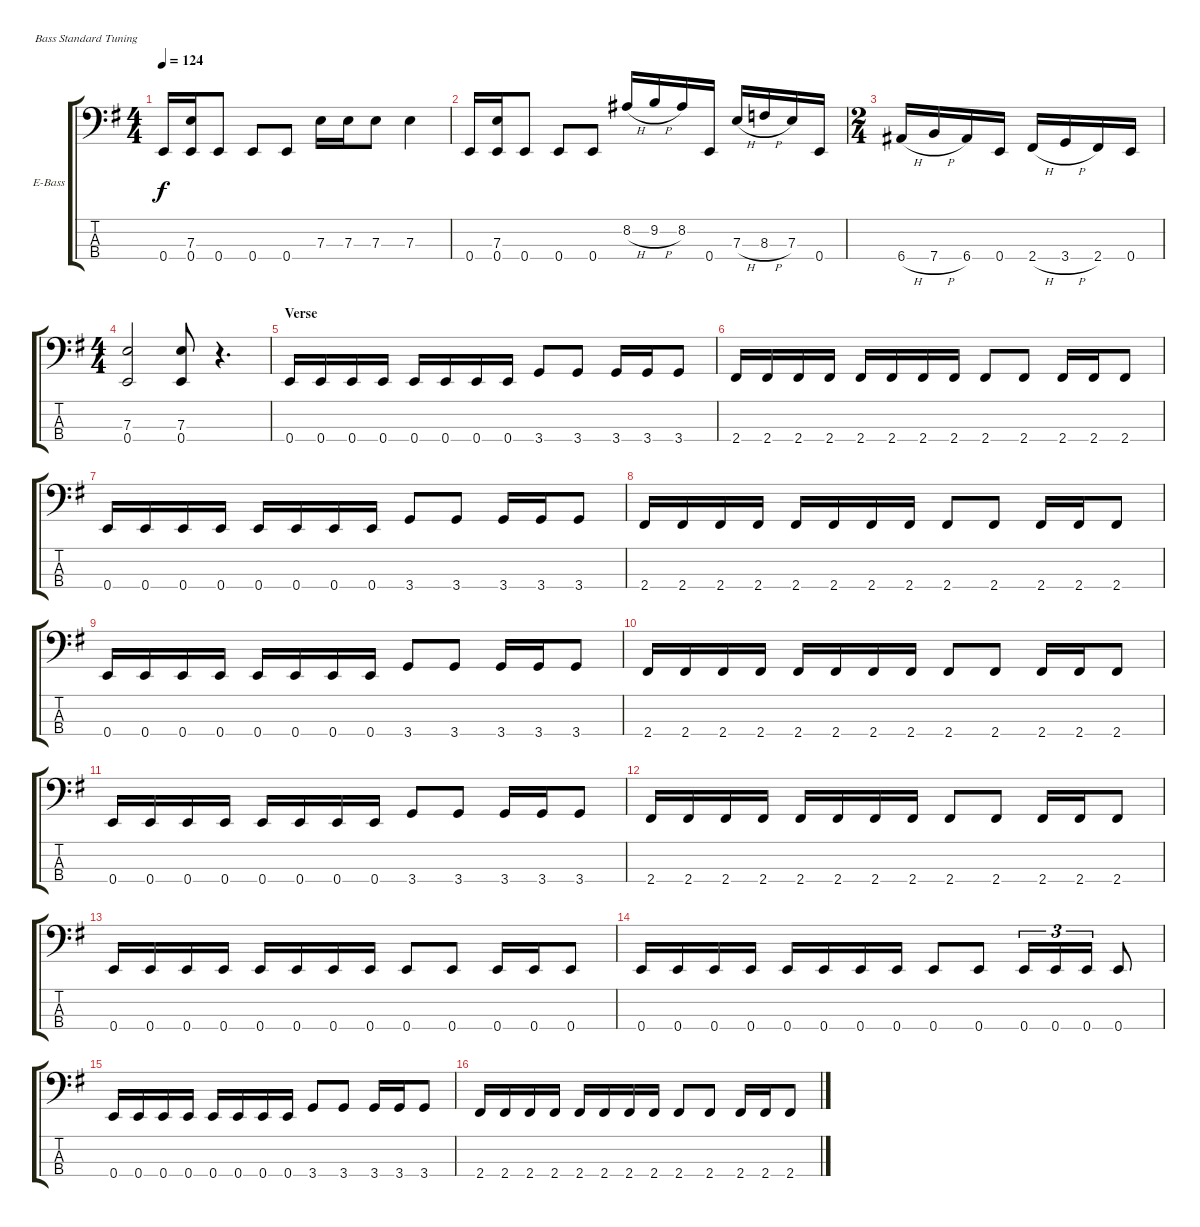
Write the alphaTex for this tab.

\bracketExtendMode groupsimilarinstruments
\firstSystemTrackNameOrientation horizontal
\otherSystemsTrackNameOrientation horizontal
\track ("Bass" "E-Bass") {instrument electricbassfinger}
\staff {score tabs}
\tuning (G2 D2 A1 E1)
\ts (4 4)
\tempo 124
\clef f4
\scale
1.05549
\ks g
0.4.16{dy f} (7.3 0.4).16 0.4.8 0.4.8 0.4.8 7.3.16 7.3.16 7.3.8 7.3.4 |
\scale
0.944515 0.4.16 (7.3 0.4).16 0.4.8 0.4.8 0.4.8 8.2{h}.16 9.2{h}.16 8.2.16 0.4.16 7.3{h}.16 8.3{h}.16 7.3.16 0.4.16 |
\ts (2 4)
\scale
1.08575 6.4{h}.16 7.4{h}.16 6.4.16 0.4.16 2.4{h}.16 3.4{h}.16 2.4.16 0.4.16 |
\ts (4 4)
\scale
0.91425 (7.3 0.4).2 (7.3 0.4).8 r.4{d} |
\section ("" "Verse")
\scale
1.05549 0.4.16 0.4.16 0.4.16 0.4.16 0.4.16 0.4.16 0.4.16 0.4.16 3.4.8 3.4.8 3.4.16 3.4.16 3.4.8 |
\scale
0.944515 2.4.16 2.4.16 2.4.16 2.4.16 2.4.16 2.4.16 2.4.16 2.4.16 2.4.8 2.4.8 2.4.16 2.4.16 2.4.8 |
\scale
1.05549 0.4.16 0.4.16 0.4.16 0.4.16 0.4.16 0.4.16 0.4.16 0.4.16 3.4.8 3.4.8 3.4.16 3.4.16 3.4.8 |
\scale
0.944515 2.4.16 2.4.16 2.4.16 2.4.16 2.4.16 2.4.16 2.4.16 2.4.16 2.4.8 2.4.8 2.4.16 2.4.16 2.4.8 |
\scale
1.05549 0.4.16 0.4.16 0.4.16 0.4.16 0.4.16 0.4.16 0.4.16 0.4.16 3.4.8 3.4.8 3.4.16 3.4.16 3.4.8 |
\scale
0.944515 2.4.16 2.4.16 2.4.16 2.4.16 2.4.16 2.4.16 2.4.16 2.4.16 2.4.8 2.4.8 2.4.16 2.4.16 2.4.8 |
\scale
1.05549 0.4.16 0.4.16 0.4.16 0.4.16 0.4.16 0.4.16 0.4.16 0.4.16 3.4.8 3.4.8 3.4.16 3.4.16 3.4.8 |
\scale
0.944515 2.4.16 2.4.16 2.4.16 2.4.16 2.4.16 2.4.16 2.4.16 2.4.16 2.4.8 2.4.8 2.4.16 2.4.16 2.4.8 |
\scale
1.05549 0.4.16 0.4.16 0.4.16 0.4.16 0.4.16 0.4.16 0.4.16 0.4.16 0.4.8 0.4.8 0.4.16 0.4.16 0.4.8 |
\scale
0.944515 0.4.16 0.4.16 0.4.16 0.4.16 0.4.16 0.4.16 0.4.16 0.4.16 0.4.8 0.4.8 0.4.16{tu (3 2)} 0.4.16{tu (3 2)} 0.4.16{tu (3 2)} 0.4.8 |
\scale
1.05549 0.4.16 0.4.16 0.4.16 0.4.16 0.4.16 0.4.16 0.4.16 0.4.16 3.4.8 3.4.8 3.4.16 3.4.16 3.4.8 |
\scale
0.944515 2.4.16 2.4.16 2.4.16 2.4.16 2.4.16 2.4.16 2.4.16 2.4.16 2.4.8 2.4.8 2.4.16 2.4.16 2.4.8
